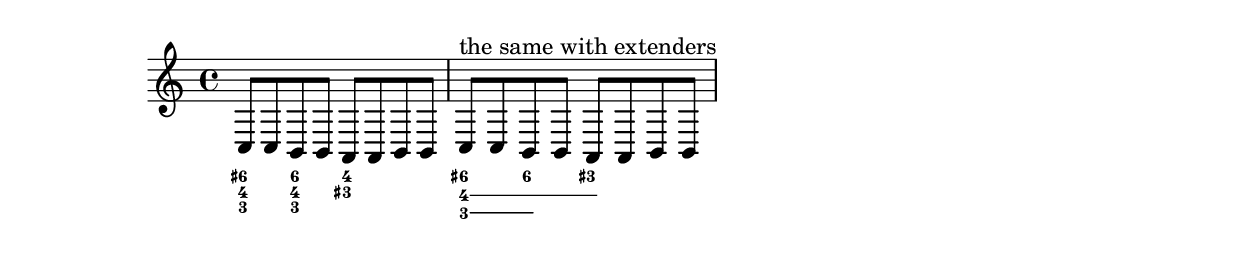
\header {

  texidoc = "Figured bass extender lines run between repeated bass
figures. They are switched on with @code{useBassFigureExtenders}"

}

\version "2.14.0"
\paper {
  ragged-right = ##t
}

<<
  \relative \new Voice {
    c8 c  b b  a a  b b  
    c^"the same with extenders" c  b b  a a  b b  
  
  }
 \figures {
    <6+ 4 3>4 <6 4 3> <4 3+> r4
    \set useBassFigureExtenders = ##t
    <6+ 4 3> <6 4 3> <4 3+> r4
  } 
>>
